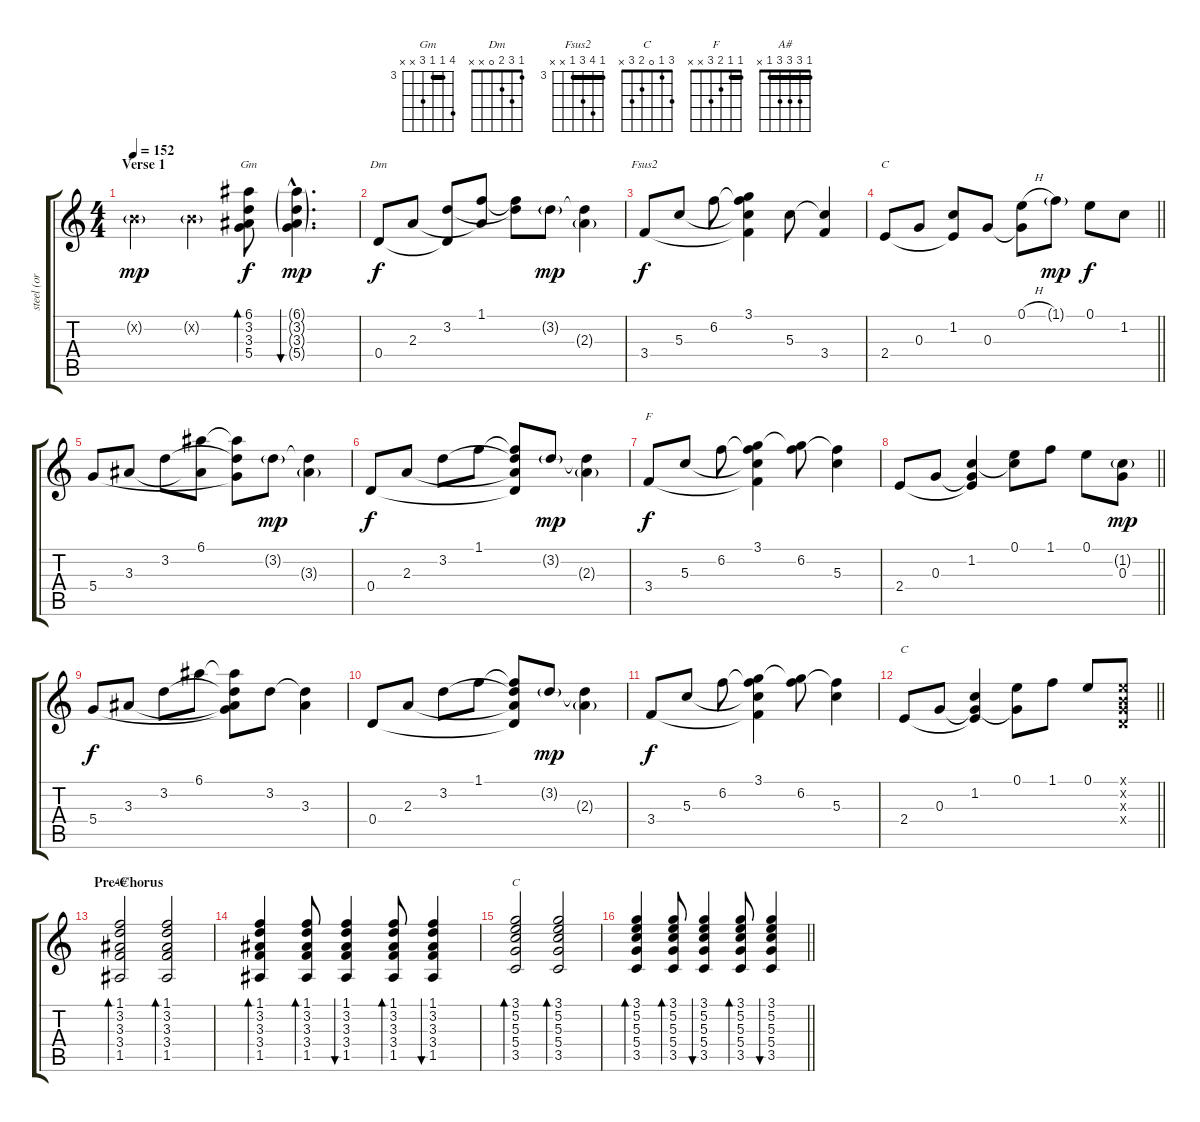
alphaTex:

\track ("steel (or clean)" "steel (or ") {instrument acousticguitarsteel}
\staff {score tabs}
\tuning (E4 B3 G3 D3 A2 E2) {hide}
\chord ("Gm" 6 3 3 5 x x) {firstfret 3 barre 3}
\chord ("Dm" 1 3 2 0 x x)
\chord ("Fsus2" 3 6 5 3 x x) {firstfret 3 barre 3}
\chord ("C" 0 1 0 2 x x)
\chord ("F" 1 1 2 3 x x) {barre 1}
\chord ("C" 0 1 0 2 3 x)
\chord ("A#" 1 3 3 3 1 x) {barre 1}
\chord ("C" 3 1 0 2 3 x)
\ts (4 4)
\section ("" "Verse 1")
\tempo 152
\clef g2
\ks c
0.2{g x}.4{dy mp} 0.2{g x}.4 (6.1 3.2 3.3 5.4).8{bd 60 ch "Gm" dy f} (6.1{g hac} 3.2{g hac} 3.3{g hac} 5.4{g hac}).4{d bu 60 dy mp} |
0.4.8{ch "Dm" dy f} 2.3.8 (3.2 0.4{t}).8 (1.1 2.3{t}).8 (1.1{t} 3.2{t}).8 3.2{g}.8{dy mp} (3.2{t} 2.3{g}).4 |
3.4.8{ch "Fsus2" dy f} 5.3.8 6.2.8 (3.1 6.2{t} 5.3{t} 3.4{t}).4 5.3.8 (5.3{t} 3.4).4 |
\barLineRight lightlight
2.4.8{ch "C"} 0.3.8 (1.2 2.4{t}).8 0.3.8 (0.1{h} 0.3{t}).8 1.1{g}.8{dy mp} 0.1.8{dy f} 1.2.8 |
5.4.8 3.3.8 3.2.8 (6.1 3.3{t}).8 (6.1{t} 3.2{t} 5.4{t}).8 3.2{g}.8{dy mp} (3.2{t} 3.3{g}).4 |
0.4.8{dy f} 2.3.8 3.2.8 1.1.8 (1.1{t} 3.2{t} 2.3{t} 0.4{t}).8 3.2{g}.8{dy mp} (3.2{t} 2.3{g}).4 |
3.4.8{ch "F" dy f} 5.3.8 6.2.8 (3.1 6.2{t} 5.3{t} 3.4{t}).4 (3.1{t} 6.2).8 (6.2{t} 5.3).4 |
\barLineRight lightlight
2.4.8 0.3.8 (1.2 0.3{t} 2.4{t}).4 (0.1 1.2{t}).8 1.1.8 0.1.8 (1.2{g} 0.3).8{dy mp} |
5.4.8{dy f} 3.3.8 3.2.8 6.1.8 (6.1{t} 3.2{t} 3.3{t} 5.4{t}).8 3.2.8 (3.2{t} 3.3).4 |
0.4.8 2.3.8 3.2.8 1.1.8 (1.1{t} 3.2{t} 2.3{t} 0.4{t}).8 3.2{g}.8{dy mp} (3.2{t} 2.3{g}).4 |
3.4.8{dy f} 5.3.8 6.2.8 (3.1 6.2{t} 5.3{t} 3.4{t}).4 (3.1{t} 6.2).8 (6.2{t} 5.3).4 |
\barLineRight lightlight
2.4.8{ch "C"} 0.3.8 (1.2 0.3{t} 2.4{t}).4 (0.1 0.3{t}).8 1.1.8 0.1.8 (0.1{x} 0.2{x} 0.3{x} 0.4{x}).8 |
\section ("" "Pre-Chorus")
(1.1 3.2 3.3 3.4 1.5).2{bd 120 ch "A#" volume 9} (1.1 3.2 3.3 3.4 1.5).2{bd 60} |
(1.1 3.2 3.3 3.4 1.5).4{bd 60} (1.1 3.2 3.3 3.4 1.5).8{bd 60} (1.1 3.2 3.3 3.4 1.5).4{bu 60} (1.1 3.2 3.3 3.4 1.5).8{bd 60} (1.1 3.2 3.3 3.4 1.5).4{bu 60} |
(3.1 5.2 5.3 5.4 3.5).2{bd 60 ch "C"} (3.1 5.2 5.3 5.4 3.5).2{bd 60} |
\barLineRight lightlight
(3.1 5.2 5.3 5.4 3.5).4{bd 60} (3.1 5.2 5.3 5.4 3.5).8{bd 60} (3.1 5.2 5.3 5.4 3.5).4{bu 60} (3.1 5.2 5.3 5.4 3.5).8{bd 60} (3.1 5.2 5.3 5.4 3.5).4{bu 60}
